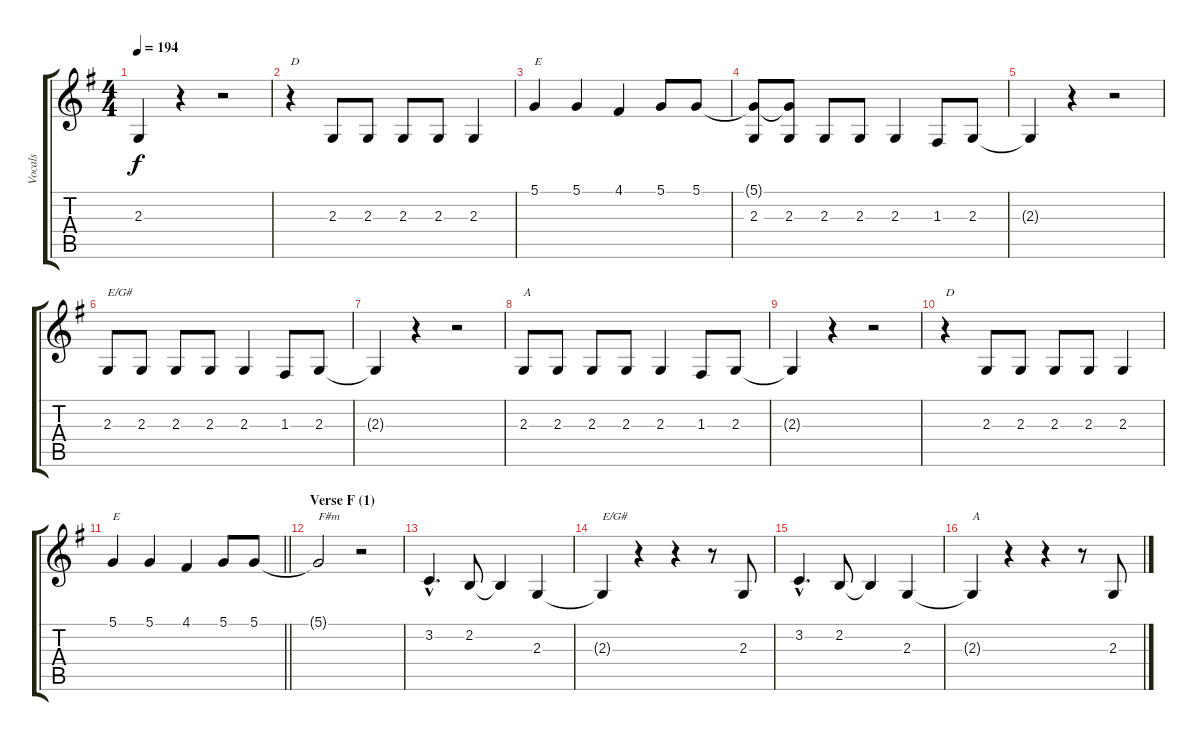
\track ("Vocals" "Vocals") {instrument sopranosax}
\staff {score tabs}
\tuning (D4 A3 F3 C3 G2 D2) {hide}
\ts (4 4)
\tempo 194
\clef g2
\ks eminor
2.3{t}.4{dy f} r.4 r.2 |
r.4{txt "D"} 2.3.8 2.3.8 2.3.8 2.3.8 2.3.4 |
5.1.4{txt "E"} 5.1.4 4.1.4 5.1.8 5.1.8 |
(5.1{t} 2.3).8 (5.1{t} 2.3).8 2.3.8 2.3.8 2.3.4 1.3.8 2.3.8 |
2.3{t}.4 r.4 r.2 |
2.3.8{txt "E/G#"} 2.3.8 2.3.8 2.3.8 2.3.4 1.3.8 2.3.8 |
2.3{t}.4 r.4 r.2 |
2.3.8{txt "A"} 2.3.8 2.3.8 2.3.8 2.3.4 1.3.8 2.3.8 |
2.3{t}.4 r.4 r.2 |
r.4{txt "D"} 2.3.8 2.3.8 2.3.8 2.3.8 2.3.4 |
\barLineRight lightlight
5.1.4{txt "E"} 5.1.4 4.1.4 5.1.8 5.1.8 |
\section ("" "Verse F (1)")
5.1{t}.2{txt "F#m"} r.2 |
3.2{hac}.4{d} 2.2.8 2.2{t}.4 2.3.4 |
2.3{t}.4{txt "E/G#"} r.4 r.4 r.8 2.3.8 |
3.2{hac}.4{d} 2.2.8 2.2{t}.4 2.3.4 |
2.3{t}.4{txt "A"} r.4 r.4 r.8 2.3.8
